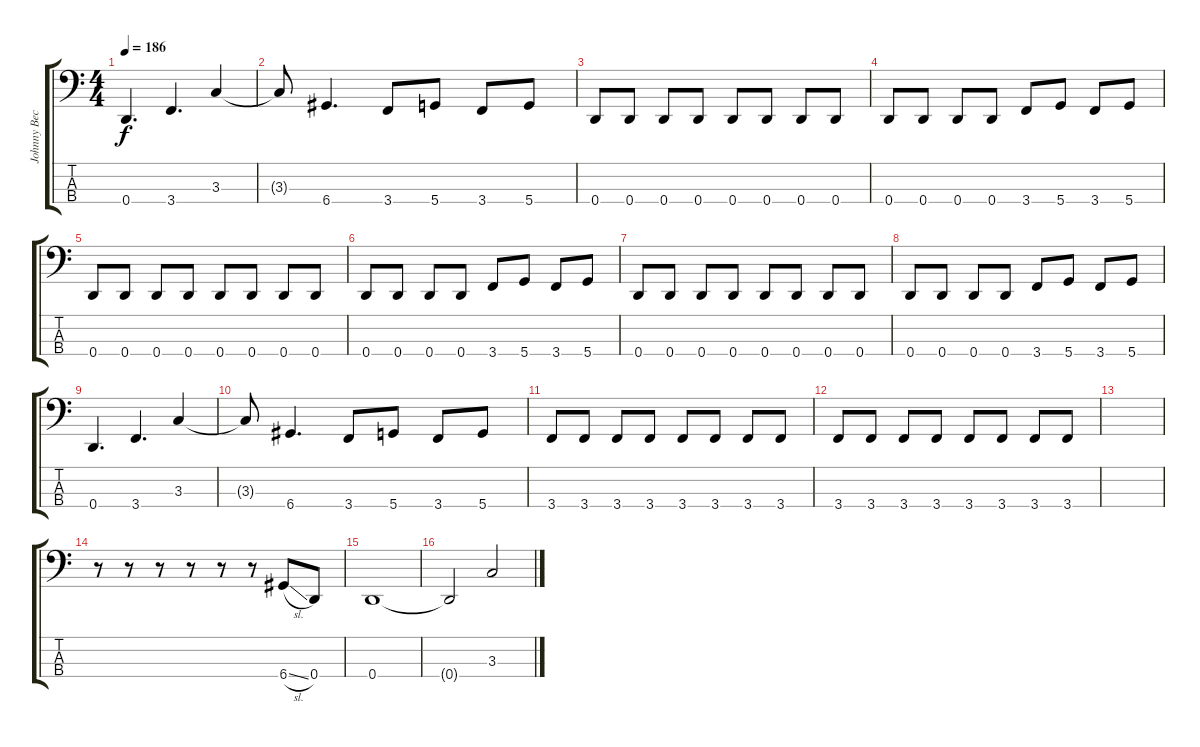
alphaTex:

\track ("Johnny Bechtel" "Johnny Bec") {instrument electricbassfinger}
\staff {score tabs}
\tuning (G2 D2 A1 D1) {hide}
\ts (4 4)
\tempo 186
\clef f4
\ks c
0.4.4{d dy f} 3.4.4{d} 3.3.4 |
3.3{t}.8 6.4.4{d} 3.4.8 5.4.8 3.4.8 5.4.8 |
0.4.8 0.4.8 0.4.8 0.4.8 0.4.8 0.4.8 0.4.8 0.4.8 |
0.4.8 0.4.8 0.4.8 0.4.8 3.4.8 5.4.8 3.4.8 5.4.8 |
0.4.8 0.4.8 0.4.8 0.4.8 0.4.8 0.4.8 0.4.8 0.4.8 |
0.4.8 0.4.8 0.4.8 0.4.8 3.4.8 5.4.8 3.4.8 5.4.8 |
0.4.8 0.4.8 0.4.8 0.4.8 0.4.8 0.4.8 0.4.8 0.4.8 |
0.4.8 0.4.8 0.4.8 0.4.8 3.4.8 5.4.8 3.4.8 5.4.8 |
0.4.4{d} 3.4.4{d} 3.3.4 |
3.3{t}.8 6.4.4{d} 3.4.8 5.4.8 3.4.8 5.4.8 |
3.4.8 3.4.8 3.4.8 3.4.8 3.4.8 3.4.8 3.4.8 3.4.8 |
3.4.8 3.4.8 3.4.8 3.4.8 3.4.8 3.4.8 3.4.8 3.4.8 |
|
r.8 r.8 r.8 r.8 r.8 r.8 6.4{sl}.8 0.4.8 |
0.4.1 |
0.4{t}.2 3.3.2
